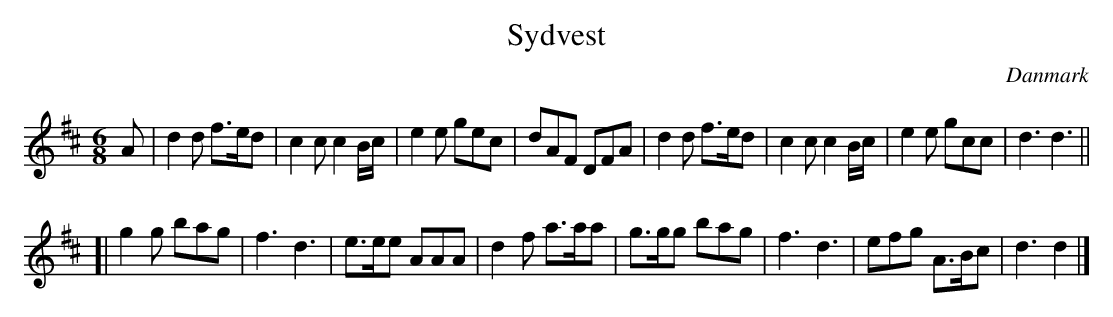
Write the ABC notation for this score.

X:1
T: Sydvest
O: Danmark
M: 6/8
L: 1/8
K: D
A \
| d2d f>ed | c2c c2B/c/ | e2e gec | dAF DFA \
| d2d f>ed | c2c c2B/c/ | e2e gcc | d3  d3 ||
[|g2g  bag | f3 d3 | e>ee AAA | d2f a>aa \
| g>gg bag | f3 d3 | efg A>Bc | d3  d2 |]
